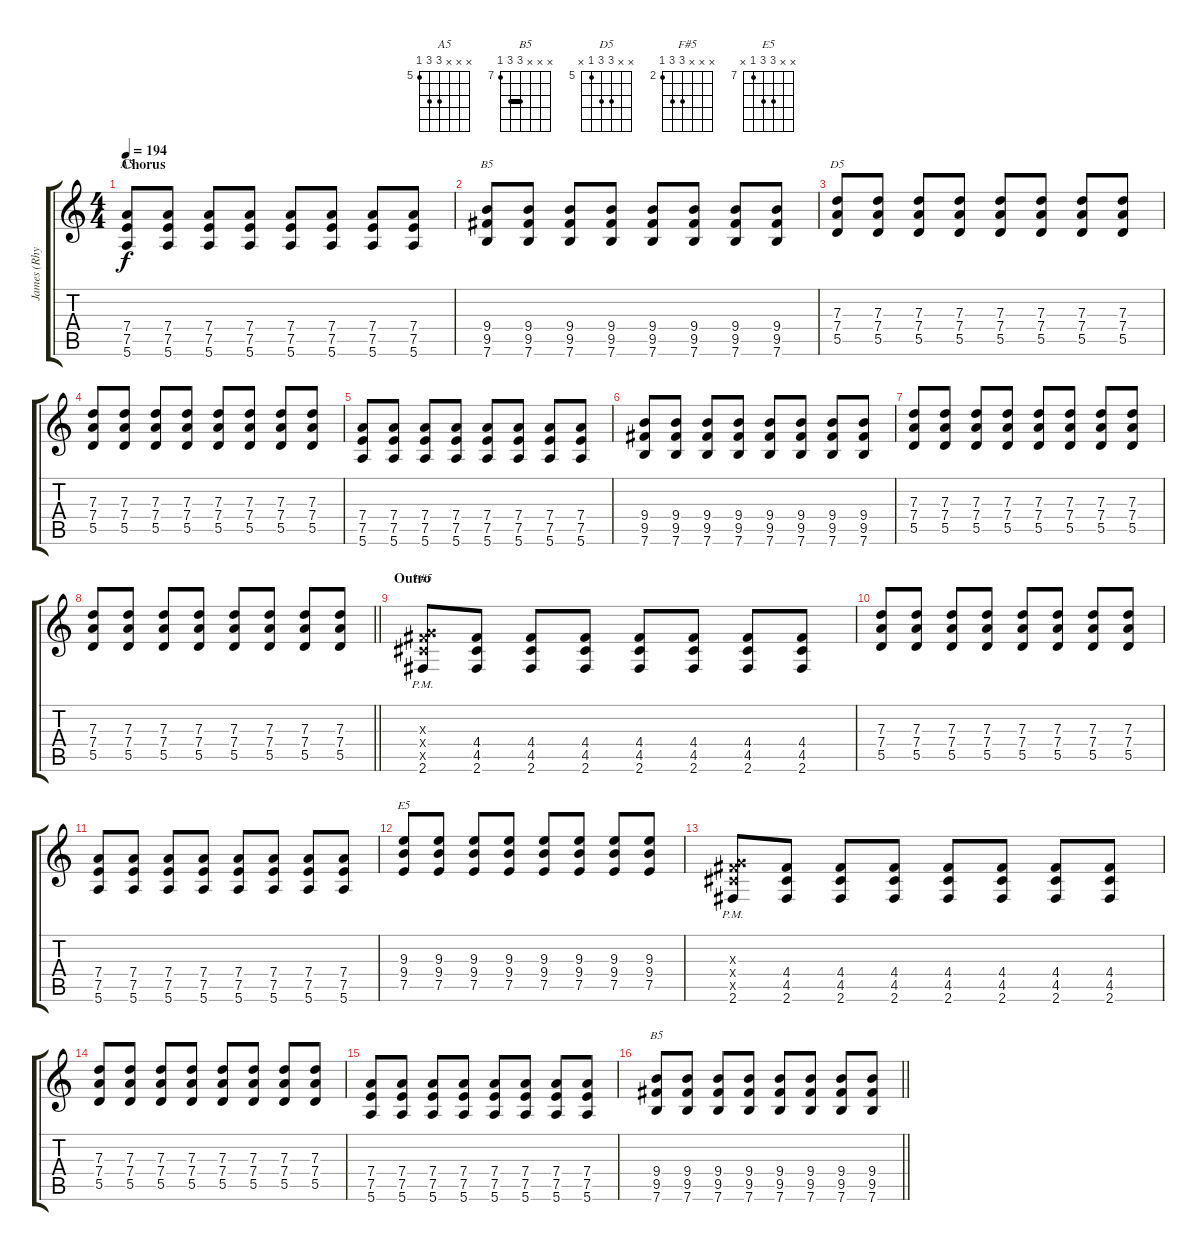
\track ("James (Rhythm Guitar)" "James (Rhy") {instrument distortionguitar}
\staff {score tabs}
\tuning (E4 B3 G3 D3 A2 E2) {hide}
\chord ("A5" x x x 7 7 5) {firstfret 5}
\chord ("B5" x x x 9 9 7) {firstfret 7}
\chord ("D5" x x 7 7 5 x) {firstfret 5}
\chord ("F#5" x x x 4 4 2) {firstfret 2}
\chord ("E5" x x 9 9 7 x) {firstfret 7}
\chord ("B5" x x x 9 9 7) {firstfret 7 barre 9}
\ts (4 4)
\section ("" "Chorus")
\tempo 194
\clef g2
\ks c
(7.4 7.5 5.6).8{ch "A5" dy f volume 16} (7.4 7.5 5.6).8 (7.4 7.5 5.6).8 (7.4 7.5 5.6).8 (7.4 7.5 5.6).8 (7.4 7.5 5.6).8 (7.4 7.5 5.6).8 (7.4 7.5 5.6).8 |
(9.4 9.5 7.6).8{ch "B5"} (9.4 9.5 7.6).8 (9.4 9.5 7.6).8 (9.4 9.5 7.6).8 (9.4 9.5 7.6).8 (9.4 9.5 7.6).8 (9.4 9.5 7.6).8 (9.4 9.5 7.6).8 |
(7.3 7.4 5.5).8{ch "D5"} (7.3 7.4 5.5).8 (7.3 7.4 5.5).8 (7.3 7.4 5.5).8 (7.3 7.4 5.5).8 (7.3 7.4 5.5).8 (7.3 7.4 5.5).8 (7.3 7.4 5.5).8 |
(7.3 7.4 5.5).8 (7.3 7.4 5.5).8 (7.3 7.4 5.5).8 (7.3 7.4 5.5).8 (7.3 7.4 5.5).8 (7.3 7.4 5.5).8 (7.3 7.4 5.5).8 (7.3 7.4 5.5).8 |
(7.4 7.5 5.6).8 (7.4 7.5 5.6).8 (7.4 7.5 5.6).8 (7.4 7.5 5.6).8 (7.4 7.5 5.6).8 (7.4 7.5 5.6).8 (7.4 7.5 5.6).8 (7.4 7.5 5.6).8 |
(9.4 9.5 7.6).8 (9.4 9.5 7.6).8 (9.4 9.5 7.6).8 (9.4 9.5 7.6).8 (9.4 9.5 7.6).8 (9.4 9.5 7.6).8 (9.4 9.5 7.6).8 (9.4 9.5 7.6).8 |
(7.3 7.4 5.5).8 (7.3 7.4 5.5).8 (7.3 7.4 5.5).8 (7.3 7.4 5.5).8 (7.3 7.4 5.5).8 (7.3 7.4 5.5).8 (7.3 7.4 5.5).8 (7.3 7.4 5.5).8 |
\barLineRight lightlight
(7.3 7.4 5.5).8 (7.3 7.4 5.5).8 (7.3 7.4 5.5).8 (7.3 7.4 5.5).8 (7.3 7.4 5.5).8 (7.3 7.4 5.5).8 (7.3 7.4 5.5).8 (7.3 7.4 5.5).8 |
\section ("" "Outro")
(0.3{x} 4.4{x} 4.5{x} 2.6{pm}).8{ch "F#5" volume 13} (4.4 4.5 2.6).8 (4.4 4.5 2.6).8 (4.4 4.5 2.6).8 (4.4 4.5 2.6).8 (4.4 4.5 2.6).8 (4.4 4.5 2.6).8 (4.4 4.5 2.6).8 |
(7.3 7.4 5.5).8 (7.3 7.4 5.5).8 (7.3 7.4 5.5).8 (7.3 7.4 5.5).8 (7.3 7.4 5.5).8 (7.3 7.4 5.5).8 (7.3 7.4 5.5).8 (7.3 7.4 5.5).8 |
(7.4 7.5 5.6).8 (7.4 7.5 5.6).8 (7.4 7.5 5.6).8 (7.4 7.5 5.6).8 (7.4 7.5 5.6).8 (7.4 7.5 5.6).8 (7.4 7.5 5.6).8 (7.4 7.5 5.6).8 |
(9.3 9.4 7.5).8{ch "E5"} (9.3 9.4 7.5).8 (9.3 9.4 7.5).8 (9.3 9.4 7.5).8 (9.3 9.4 7.5).8 (9.3 9.4 7.5).8 (9.3 9.4 7.5).8 (9.3 9.4 7.5).8 |
(0.3{x} 4.4{x} 4.5{x} 2.6{pm}).8 (4.4 4.5 2.6).8 (4.4 4.5 2.6).8 (4.4 4.5 2.6).8 (4.4 4.5 2.6).8 (4.4 4.5 2.6).8 (4.4 4.5 2.6).8 (4.4 4.5 2.6).8 |
(7.3 7.4 5.5).8 (7.3 7.4 5.5).8 (7.3 7.4 5.5).8 (7.3 7.4 5.5).8 (7.3 7.4 5.5).8 (7.3 7.4 5.5).8 (7.3 7.4 5.5).8 (7.3 7.4 5.5).8 |
(7.4 7.5 5.6).8 (7.4 7.5 5.6).8 (7.4 7.5 5.6).8 (7.4 7.5 5.6).8 (7.4 7.5 5.6).8 (7.4 7.5 5.6).8 (7.4 7.5 5.6).8 (7.4 7.5 5.6).8 |
\barLineRight lightlight
(9.4 9.5 7.6).8{ch "B5"} (9.4 9.5 7.6).8 (9.4 9.5 7.6).8 (9.4 9.5 7.6).8 (9.4 9.5 7.6).8 (9.4 9.5 7.6).8 (9.4 9.5 7.6).8 (9.4 9.5 7.6).8
